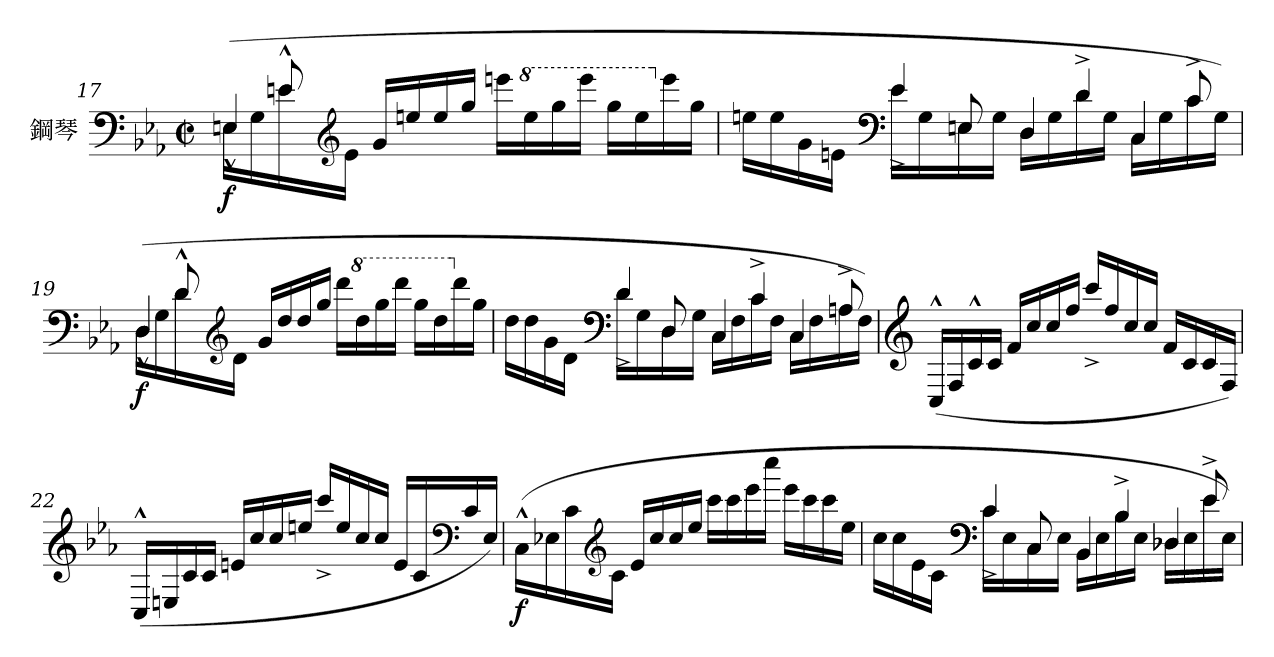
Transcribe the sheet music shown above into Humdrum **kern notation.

**kern	**dynam
*part1	*part1
*staff1	*staff1
*I"鋼琴	*
!!LO:LB:g=z
*clefF4	*
*k[b-e-a-]	*
*M2/2	*
*met(c|)	*
=17	=17
*^	*
*	*^	*
!	!	!	!LO:DY:b
(>16En\LL	4E^^/	8ryy	f
16G\	.	.	.
16en\	.	8e^^/	.
*clefG2	*	*	*
16e\JJ	.	.	.
16g/LL	2.ryy	2.ryy	.
16een/	.	.	.
16ee/	.	.	.
16gg/JJ	.	.	.
16eeen\LL	.	.	.
*8va	*	*	*
16eee\	.	.	.
16ggg\	.	.	.
16eeee\JJ	.	.	.
16ggg\LL	.	.	.
16eee\	.	.	.
*X8va	*	*	*
16eee\	.	.	.
16gg\JJ	.	.	.
=18	=18	=18	=18
16een\LL	4ryy	4.ryy	.
16ee\	.	.	.
16g\	.	.	.
16en\JJ	.	.	.
*clefF4	*	*	*
16e\LL	4e^/	.	.
16G\	.	.	.
16En\	.	8E/	.
16G\JJ	.	.	.
16D\LL	4D/	8ryy	.
16G\	.	.	.
16d\	.	4d^/	.
16G\JJ	.	.	.
16C\LL	4C/	.	.
16G\	.	.	.
16c\	.	8c^/	.
16G\JJ)	.	.	.
!!LO:LB:g=z	!!	!!
=19	=19	=19	=19
!	!	!	!LO:DY:b
(>16D\LL	4D^^/	8ryy	f
16G\	.	.	.
16d\	.	8d^^/	.
*clefG2	*	*	*
16d\JJ	.	.	.
16g/LL	2.ryy	2.ryy	.
16dd/	.	.	.
16dd/	.	.	.
16gg/JJ	.	.	.
16ddd\LL	.	.	.
*8va	*	*	*
16ddd\	.	.	.
16ggg\	.	.	.
16dddd\JJ	.	.	.
16ggg\LL	.	.	.
16ddd\	.	.	.
*X8va	*	*	*
16ddd\	.	.	.
16gg\JJ	.	.	.
=20	=20	=20	=20
16dd\LL	4ryy	4.ryy	.
16dd\	.	.	.
16g\	.	.	.
16d\JJ	.	.	.
*clefF4	*	*	*
16d\LL	4d^/	.	.
16G\	.	.	.
16D\	.	8D/	.
16G\JJ	.	.	.
16C\LL	4C/	8ryy	.
16F\	.	.	.
16c\	.	4c^/	.
16F\JJ	.	.	.
16C\LL	4C/	.	.
16F\	.	.	.
16An\	.	8A^/	.
16F\JJ)	.	.	.
*v	*v	*v	*
!!LO:LB:g=z
=21	=21
*clefG2	*
(>16C^^/LL	.
16F/	.
16c^^/	.
16c/JJ	.
16f/LL	.
16cc/	.
16cc/	.
16ff/JJ	.
16ccc^/LL	.
16ff/	.
16cc/	.
16cc/JJ	.
16f/LL	.
16c/	.
16c/	.
16F/JJ)	.
=22	=22
(>16C^^/LL	.
16En/	.
16c/	.
16c/JJ	.
*MM152	*
16en/LL	.
16cc/	.
*MM148	*
16cc/	.
16een/JJ	.
*MM144	*
16ccc^/LL	.
16ee/	.
*MM140	*
16cc/	.
16cc/JJ	.
*MM136	*
16e/LL	.
16c/	.
*clefF4	*
*MM132	*
16c/	.
16E/JJ)	.
!!LO:PB:g=z
=23	=23
*MM136	*
!	!LO:DY:b
(>16C^^\LL	f
16E-X\	.
*MM144	*
16c\	.
*clefG2	*
16c\JJ	.
*MM152	*
16e-/LL	.
16cc/	.
*MM160	*
16cc/	.
16ee-/JJ	.
16ccc\LL	.
16ccc\	.
16eee-\	.
16cccc\JJ	.
16eee-\LL	.
16ccc\	.
16ccc\	.
16ee-\JJ	.
=24	=24
*^	*
*	*^	*
16cc\LL	4ryy	4.ryy	.
16cc\	.	.	.
16e-\	.	.	.
16c\JJ	.	.	.
*clefF4	*	*	*
16c\LL	4c^/	.	.
16E-\	.	.	.
16C\	.	8C/	.
16E-\JJ	.	.	.
16BB-\LL	4BB-/	8ryy	.
16E-\	.	.	.
16B-\	.	4B-^/	.
16E-\JJ	.	.	.
16D-X\LL	4D-/	.	.
16E-\	.	.	.
16e-\	.	8e-^/	.
16E-\JJ)	.	.	.
*v	*v	*v	*
=	=
*-	*-
